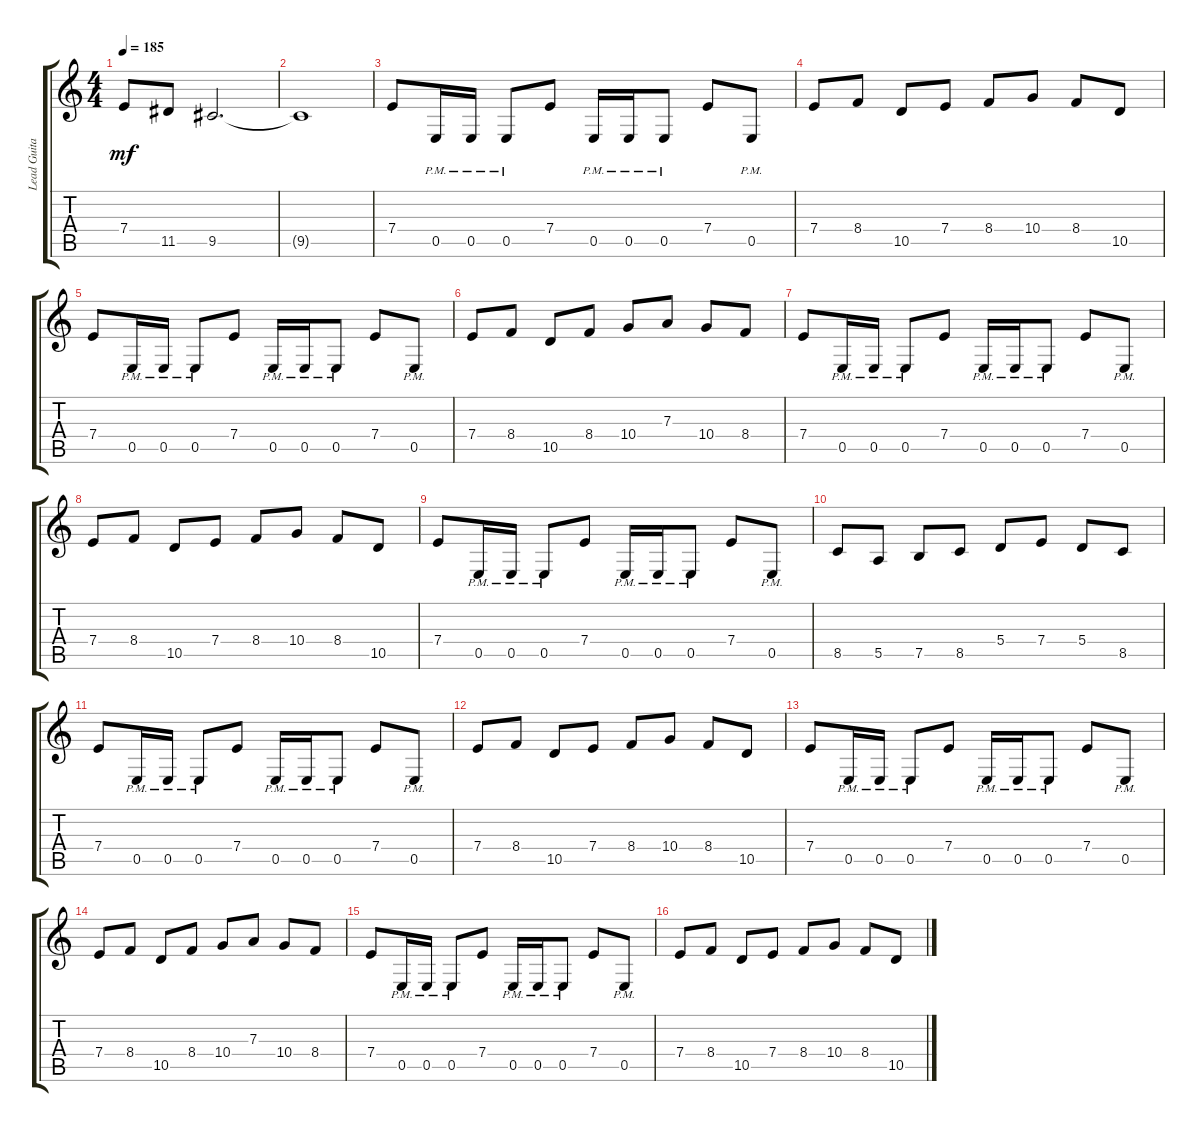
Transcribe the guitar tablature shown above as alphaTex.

\track ("Lead Guitar" "Lead Guita") {instrument distortionguitar}
\staff {score tabs}
\tuning (B3 Gb3 D3 A2 E2 B1) {hide}
\ts (4 4)
\tempo 185
\clef g2
\ks c
7.4.8{dy mf} 11.5.8 9.5.2{d} |
9.5{t}.1 |
7.4.8 0.5{pm}.16 0.5{pm}.16 0.5{pm}.8 7.4.8 0.5{pm}.16 0.5{pm}.16 0.5{pm}.8 7.4.8 0.5{pm}.8 |
7.4.8 8.4.8 10.5.8 7.4.8 8.4.8 10.4.8 8.4.8 10.5.8 |
7.4.8 0.5{pm}.16 0.5{pm}.16 0.5{pm}.8 7.4.8 0.5{pm}.16 0.5{pm}.16 0.5{pm}.8 7.4.8 0.5{pm}.8 |
7.4.8 8.4.8 10.5.8 8.4.8 10.4.8 7.3.8 10.4.8 8.4.8 |
7.4.8 0.5{pm}.16 0.5{pm}.16 0.5{pm}.8 7.4.8 0.5{pm}.16 0.5{pm}.16 0.5{pm}.8 7.4.8 0.5{pm}.8 |
7.4.8 8.4.8 10.5.8 7.4.8 8.4.8 10.4.8 8.4.8 10.5.8 |
7.4.8 0.5{pm}.16 0.5{pm}.16 0.5{pm}.8 7.4.8 0.5{pm}.16 0.5{pm}.16 0.5{pm}.8 7.4.8 0.5{pm}.8 |
8.5.8 5.5.8 7.5.8 8.5.8 5.4.8 7.4.8 5.4.8 8.5.8 |
7.4.8 0.5{pm}.16 0.5{pm}.16 0.5{pm}.8 7.4.8 0.5{pm}.16 0.5{pm}.16 0.5{pm}.8 7.4.8 0.5{pm}.8 |
7.4.8 8.4.8 10.5.8 7.4.8 8.4.8 10.4.8 8.4.8 10.5.8 |
7.4.8 0.5{pm}.16 0.5{pm}.16 0.5{pm}.8 7.4.8 0.5{pm}.16 0.5{pm}.16 0.5{pm}.8 7.4.8 0.5{pm}.8 |
7.4.8 8.4.8 10.5.8 8.4.8 10.4.8 7.3.8 10.4.8 8.4.8 |
7.4.8 0.5{pm}.16 0.5{pm}.16 0.5{pm}.8 7.4.8 0.5{pm}.16 0.5{pm}.16 0.5{pm}.8 7.4.8 0.5{pm}.8 |
7.4.8 8.4.8 10.5.8 7.4.8 8.4.8 10.4.8 8.4.8 10.5.8
